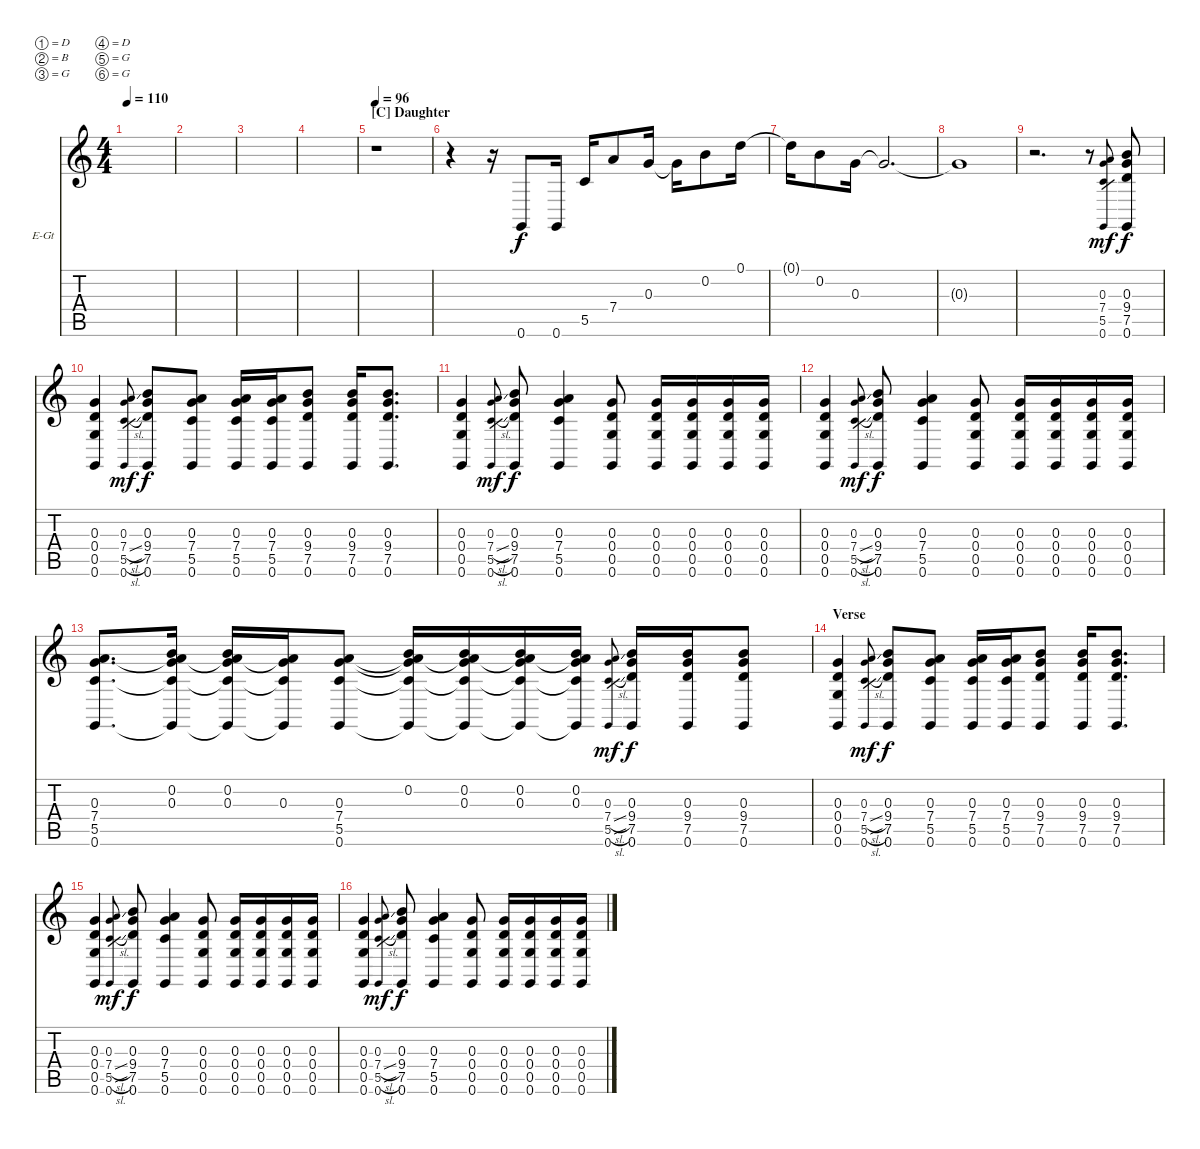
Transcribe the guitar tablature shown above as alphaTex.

\defaultSystemsLayout 4
\bracketExtendMode nobrackets
\firstSystemTrackNameOrientation horizontal
\otherSystemsTrackNameOrientation horizontal
\track ("Stone Gossard (GGD)" "E-Gt") {instrument electricguitarclean}
\staff {score tabs}
\tuning (D4 B3 G3 D3 G2 G1)
\ts (4 4)
\tempo 110
\clef g2
\scale
0.25
\ks c
|
\scale
0.25 |
\scale
0.25 |
\scale
0.25 |
\section ("C" "Daughter")
\tempo 96
\scale
0.25 r.1 |
\scale
0.25 r.4 r.16 0.6.8 0.6.16 5.5.16 7.4.8 0.3.16 0.3{t}.16 0.2.8 0.1.16 |
\scale
0.25 0.1{t}.16 0.2.8 0.3.16 0.3{t}.2{d} |
\scale
0.25 0.3{t}.1 |
\scale
0.25 r.2{d} r.8 (0.3 7.4 5.5 0.6).8{gr dy mf} (0.3 9.4 7.5 0.6).8{dy f} |
\scale
0.25 (0.3 0.4 0.5 0.6).4 (0.3 7.4{sl} 5.5{sl} 0.6).8{gr dy mf} (0.3 9.4 7.5 0.6).8{dy f} (0.3 7.4 5.5 0.6).8 (0.3 7.4 5.5 0.6).16 (0.3 7.4 5.5 0.6).16 (0.3 9.4 7.5 0.6).8 (0.3 9.4 7.5 0.6).16 (0.3 9.4 7.5 0.6).8{d} |
\scale
0.25 (0.3 0.4 0.5 0.6).4 (0.3 7.4{sl} 5.5{sl} 0.6).8{gr dy mf} (0.3 9.4 7.5 0.6).8{dy f} (0.3 7.4 5.5 0.6).4 (0.3 0.4 0.5 0.6).8 (0.3 0.4 0.5 0.6).16 (0.3 0.4 0.5 0.6).16 (0.3 0.4 0.5 0.6).16 (0.3 0.4 0.5 0.6).16 |
\scale
0.25 (0.3 0.4 0.5 0.6).4 (0.3 7.4{sl} 5.5{sl} 0.6).8{gr dy mf} (0.3 9.4 7.5 0.6).8{dy f} (0.3 7.4 5.5 0.6).4 (0.3 0.4 0.5 0.6).8 (0.3 0.4 0.5 0.6).16 (0.3 0.4 0.5 0.6).16 (0.3 0.4 0.5 0.6).16 (0.3 0.4 0.5 0.6).16 |
\scale
0.25 (0.3 7.4 5.5 0.6).8{d} (0.2 0.3 7.4{t} 5.5{t} 0.6{t}).16 (0.2 0.3 7.4{t} 5.5{t} 0.6{t}).16 (0.3 7.4{t} 5.5{t} 0.6{t}).16 (0.3 7.4 5.5 0.6).8 (0.2 0.3{t} 7.4{t} 5.5{t} 0.6{t}).16 (0.2 0.3 7.4{t} 5.5{t} 0.6{t}).16 (0.2 0.3 7.4{t} 5.5{t} 0.6{t}).16 (0.2 0.3 7.4{t} 5.5{t} 0.6{t}).16 (0.3 7.4{sl} 5.5{sl} 0.6).8{gr dy mf} (0.3 9.4 7.5 0.6).16{dy f} (0.3 9.4 7.5 0.6).16 (0.3 9.4 7.5 0.6).8 |
\section ("" "Verse")
\scale
0.25 (0.3 0.4 0.5 0.6).4 (0.3 7.4{sl} 5.5{sl} 0.6).8{gr dy mf} (0.3 9.4 7.5 0.6).8{dy f} (0.3 7.4 5.5 0.6).8 (0.3 7.4 5.5 0.6).16 (0.3 7.4 5.5 0.6).16 (0.3 9.4 7.5 0.6).8 (0.3 9.4 7.5 0.6).16 (0.3 9.4 7.5 0.6).8{d} |
\scale
0.25 (0.3 0.4 0.5 0.6).4 (0.3 7.4{sl} 5.5{sl} 0.6).8{gr dy mf} (0.3 9.4 7.5 0.6).8{dy f} (0.3 7.4 5.5 0.6).4 (0.3 0.4 0.5 0.6).8 (0.3 0.4 0.5 0.6).16 (0.3 0.4 0.5 0.6).16 (0.3 0.4 0.5 0.6).16 (0.3 0.4 0.5 0.6).16 |
\scale
0.25 (0.3 0.4 0.5 0.6).4 (0.3 7.4{sl} 5.5{sl} 0.6).8{gr dy mf} (0.3 9.4 7.5 0.6).8{dy f} (0.3 7.4 5.5 0.6).4 (0.3 0.4 0.5 0.6).8 (0.3 0.4 0.5 0.6).16 (0.3 0.4 0.5 0.6).16 (0.3 0.4 0.5 0.6).16 (0.3 0.4 0.5 0.6).16
